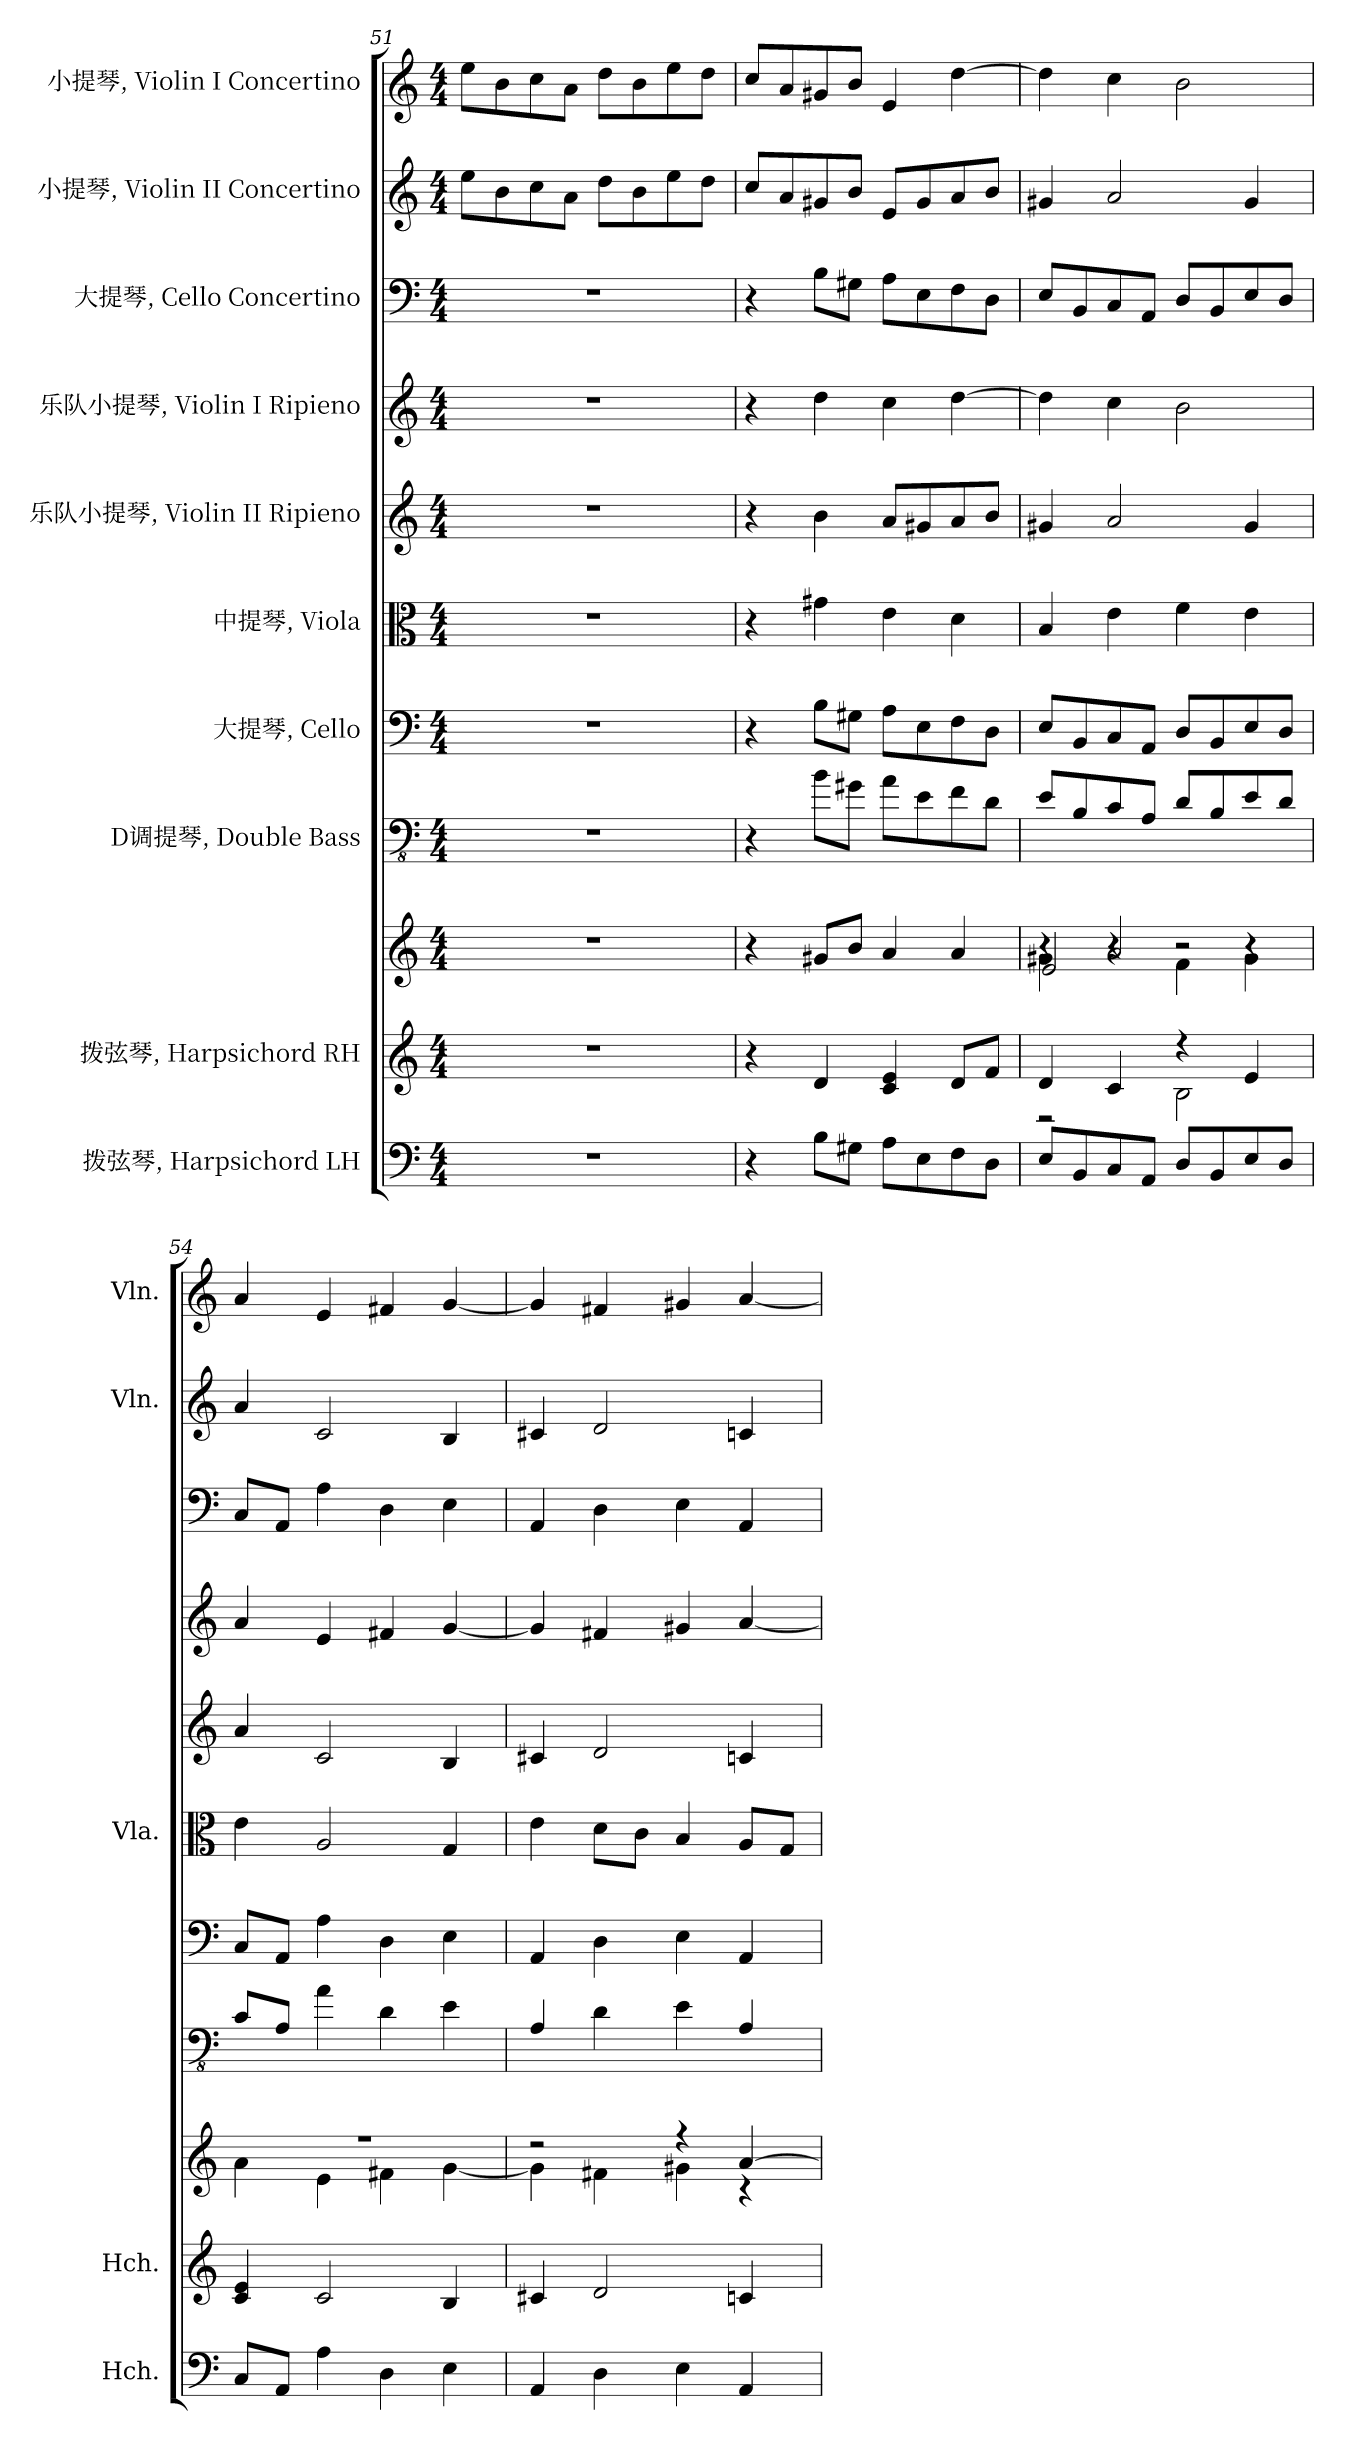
**kern	**kern	**kern	**kern	**kern	**kern	**kern	**kern	**kern	**kern	**kern
*part10	*part9	*part9	*part8	*part7	*part6	*part5	*part4	*part3	*part2	*part1
*staff11	*staff10	*staff9	*staff8	*staff7	*staff6	*staff5	*staff4	*staff3	*staff2	*staff1
*I"拨弦琴, Harpsichord LH	*I"拨弦琴, Harpsichord RH	*	*I"D调提琴, Double Bass	*I"大提琴, Cello	*I"中提琴, Viola	*I"乐队小提琴, Violin II Ripieno	*I"乐队小提琴, Violin I Ripieno	*I"大提琴, Cello Concertino	*I"小提琴, Violin II Concertino	*I"小提琴, Violin I Concertino
*I'Hch.	*I'Hch.	*	*	*	*I'Vla.	*	*	*	*I'Vln.	*I'Vln.
*clefF4	*clefG2	*clefG2	*clefFv4	*clefF4	*clefC3	*clefG2	*clefG2	*clefF4	*clefG2	*clefG2
*	*	*	*ITrd7c12	*	*	*	*	*	*	*
*k[]	*k[]	*k[]	*k[]	*k[]	*k[]	*k[]	*k[]	*k[]	*k[]	*k[]
*M4/4	*M4/4	*M4/4	*M4/4	*M4/4	*M4/4	*M4/4	*M4/4	*M4/4	*M4/4	*M4/4
=51	=51	=51	=51	=51	=51	=51	=51	=51	=51	=51
1r	1r	1r	1r	1r	1r	1r	1r	1r	8ee\L	8ee\L
.	.	.	.	.	.	.	.	.	8b\	8b\
.	.	.	.	.	.	.	.	.	8cc\	8cc\
.	.	.	.	.	.	.	.	.	8a\J	8a\J
.	.	.	.	.	.	.	.	.	8dd\L	8dd\L
.	.	.	.	.	.	.	.	.	8b\	8b\
.	.	.	.	.	.	.	.	.	8ee\	8ee\
.	.	.	.	.	.	.	.	.	8dd\J	8dd\J
!!LO:PB:g=z
=52	=52	=52	=52	=52	=52	=52	=52	=52	=52	=52
4r	4r	4r	4r	4r	4r	4r	4r	4r	8cc/L	8cc/L
.	.	.	.	.	.	.	.	.	8a/	8a/
8B\L	4d/	8g#X/L	8BB\L	8B\L	4g#X\	4b\	4dd\	8B\L	8g#X/	8g#X/
8G#X\J	.	8b/J	8GG#X\J	8G#X\J	.	.	.	8G#X\J	8b/J	8b/J
8A\L	4c/ 4e/	4a/	8AA\L	8A\L	4e\	8a/L	4cc\	8A\L	8e/L	4e/
8E\	.	.	8EE\	8E\	.	8g#X/	.	8E\	8g#/	.
8F\	8d/L	4a/	8FF\	8F\	4d\	8a/	[4dd\	8F\	8a/	[4dd\
8D\J	8f/J	.	8DD\J	8D\J	.	8b/J	.	8D\J	8b/J	.
=53	=53	=53	=53	=53	=53	=53	=53	=53	=53	=53
*	*^	*^	*	*	*	*	*	*	*	*
*	*	*	*	*^	*	*	*	*	*	*	*	*
8E/L	4d/	2r	4r	4g#X\	2e/	8EE/L	8E/L	4B/	4g#X/	4dd\]	8E/L	4g#X/	4dd\]
8BB/	.	.	.	.	.	8BBB/	8BB/	.	.	.	8BB/	.	.
8C/	4c/	.	2a/	4r	.	8CC/	8C/	4e\	2a/	4cc\	8C/	2a/	4cc\
8AA/J	.	.	.	.	.	8AAA/J	8AA/J	.	.	.	8AA/J	.	.
8D/L	4r	2B\	.	4f\	2r	8DD/L	8D/L	4f\	.	2b\	8D/L	.	2b\
8BB/	.	.	.	.	.	8BBB/	8BB/	.	.	.	8BB/	.	.
8E/	4e/	.	4r	4g#\	.	8EE/	8E/	4e\	4g#/	.	8E/	4g#/	.
8D/J	.	.	.	.	.	8DD/J	8D/J	.	.	.	8D/J	.	.
*	*v	*v	*	*	*	*	*	*	*	*	*	*	*
*	*	*	*v	*v	*	*	*	*	*	*	*	*
=54	=54	=54	=54	=54	=54	=54	=54	=54	=54	=54	=54
8C/L	4c/ 4e/	1r	4a\	8CC/L	8C/L	4e\	4a/	4a/	8C/L	4a/	4a/
8AA/J	.	.	.	8AAA/J	8AA/J	.	.	.	8AA/J	.	.
4A\	2c/	.	4e\	4AA\	4A\	2A/	2c/	4e/	4A\	2c/	4e/
4D\	.	.	4f#X\	4DD\	4D\	.	.	4f#X/	4D\	.	4f#X/
4E\	4B/	.	[4g\	4EE\	4E\	4G/	4B/	[4g/	4E\	4B/	[4g/
=55	=55	=55	=55	=55	=55	=55	=55	=55	=55	=55	=55
4AA/	4c#X/	2r	4g\]	4AAA/	4AA/	4e\	4c#X/	4g/]	4AA/	4c#X/	4g/]
4D\	2d/	.	4f#X\	4DD\	4D\	8d\L	2d/	4f#X/	4D\	2d/	4f#X/
.	.	.	.	.	.	8c\J	.	.	.	.	.
4E\	.	4r	4g#X\	4EE\	4E\	4B/	.	4g#X/	4E\	.	4g#X/
4AA/	4cn/	[4a/	4r	4AAA/	4AA/	8A/L	4cn/	[4a/	4AA/	4cn/	[4a/
.	.	.	.	.	.	8G/J	.	.	.	.	.
*	*	*v	*v	*	*	*	*	*	*	*	*
=	=	=	=	=	=	=	=	=	=	=
*-	*-	*-	*-	*-	*-	*-	*-	*-	*-	*-
